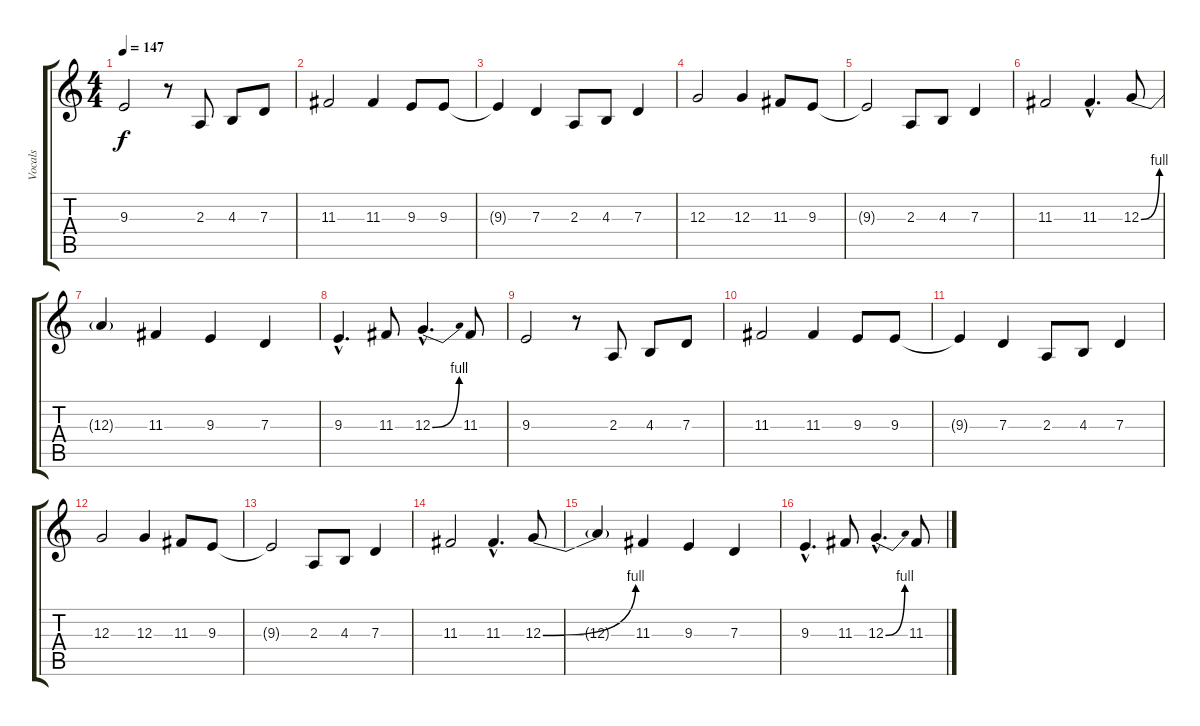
\track ("Vocals" "Vocals") {instrument lead2sawtooth}
\staff {score tabs}
\tuning (E4 B3 G3 D3 A2 E2) {hide}
\ts (4 4)
\tempo 147
\clef g2
\ks c
9.3.2{dy f volume 11} r.8 2.3.8 4.3.8 7.3.8 |
11.3.2 11.3.4 9.3.8 9.3.8 |
9.3{t}.4 7.3.4 2.3.8 4.3.8 7.3.4 |
12.3.2 12.3.4 11.3.8 9.3.8 |
9.3{t}.2 2.3.8 4.3.8 7.3.4 |
11.3.2 11.3{hac}.4{d} 12.3{be (bend 0 0 60 4)}.8 |
12.3{t}.4 11.3.4 9.3.4 7.3.4 |
9.3{hac}.4{d} 11.3.8 12.3{be (bend 0 0 60 4) hac}.4{d} 11.3.8 |
9.3.2{volume 12} r.8 2.3.8 4.3.8 7.3.8 |
11.3.2 11.3.4 9.3.8 9.3.8 |
9.3{t}.4 7.3.4 2.3.8 4.3.8 7.3.4 |
12.3.2 12.3.4 11.3.8 9.3.8 |
9.3{t}.2 2.3.8 4.3.8 7.3.4 |
11.3.2 11.3{hac}.4{d} 12.3{be (bend 0 0 60 4)}.8 |
12.3{t}.4 11.3.4 9.3.4 7.3.4 |
9.3{hac}.4{d} 11.3.8 12.3{be (bend 0 0 60 4) hac}.4{d} 11.3.8
